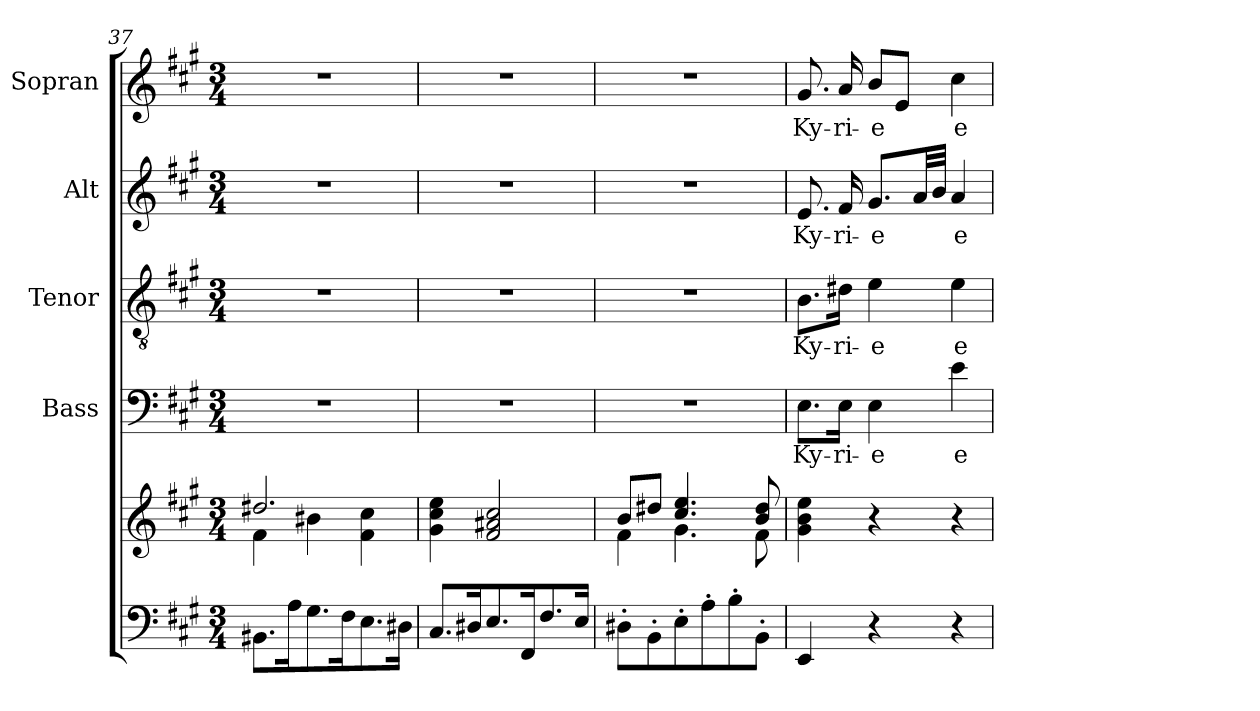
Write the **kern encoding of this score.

**kern	**kern	**kern	**text	**kern	**text	**kern	**text	**kern	**text
*part5	*part5	*part4	*part4	*part3	*part3	*part2	*part2	*part1	*part1
*staff6	*staff5	*staff4	*staff4	*staff3	*staff3	*staff2	*staff2	*staff1	*staff1
*	*	*I"Bass	*	*I"Tenor	*	*I"Alt	*	*I"Sopran	*
*	*	*I'B.	*	*I'T.	*	*I'A.	*	*I'S.	*
*clefF4	*clefG2	*clefF4	*	*clefGv2	*	*clefG2	*	*clefG2	*
*k[f#c#g#]	*k[f#c#g#]	*k[f#c#g#]	*	*k[f#c#g#]	*	*k[f#c#g#]	*	*k[f#c#g#]	*
*A:	*A:	*A:	*	*A:	*	*A:	*	*A:	*
*M3/4	*M3/4	*M3/4	*	*M3/4	*	*M3/4	*	*M3/4	*
=37	=37	=37	=37	=37	=37	=37	=37	=37	=37
*	*^	*	*	*	*	*	*	*	*
8.BB#X\L	2.dd#X/	4f#\	2.r	.	2.r	.	2.r	.	2.r	.
16A\k	.	.	.	.	.	.	.	.	.	.
8.G#\	.	4b#X\	.	.	.	.	.	.	.	.
16F#\k	.	.	.	.	.	.	.	.	.	.
8.E\	.	4f#\ 4cc#\	.	.	.	.	.	.	.	.
16D#X\Jk	.	.	.	.	.	.	.	.	.	.
*	*v	*v	*	*	*	*	*	*	*	*
=38	=38	=38	=38	=38	=38	=38	=38	=38	=38
8.C#/L	4g#\ 4cc#\ 4ee\	2.r	.	2.r	.	2.r	.	2.r	.
16D#X/k	.	.	.	.	.	.	.	.	.
8.E/	2f#/ 2a#X/ 2cc#/	.	.	.	.	.	.	.	.
16FF#/k	.	.	.	.	.	.	.	.	.
8.F#/	.	.	.	.	.	.	.	.	.
16E/Jk	.	.	.	.	.	.	.	.	.
=39	=39	=39	=39	=39	=39	=39	=39	=39	=39
*	*^	*	*	*	*	*	*	*	*
8D#X'>\L	8b/L	4f#\	2.r	.	2.r	.	2.r	.	2.r	.
8BB'>\	8dd#X/J	.	.	.	.	.	.	.	.	.
8E'>\	4.cc#/ 4.ee/	4.g#\	.	.	.	.	.	.	.	.
8A'>\	.	.	.	.	.	.	.	.	.	.
8B'>\	.	.	.	.	.	.	.	.	.	.
8BB'>\J	8b/ 8dd#/	8f#\	.	.	.	.	.	.	.	.
=40	=40	=40	=40	=40	=40	=40	=40	=40	=40	=40
!	!	!	!	!LO:LY:b	!	!LO:LY:b	!	!LO:LY:b	!	!LO:LY:b
*	*v	*v	*	*	*	*	*	*	*	*
4EE/	4g#\ 4b\ 4ee\	8.E\L	Ky-	8.B\L	Ky-	8.e/	Ky-	8.g#/	Ky-
!	!	!	!LO:LY:b	!	!LO:LY:b	!	!LO:LY:b	!	!LO:LY:b
.	.	16E\Jk	-ri-	16d#X\Jk	-ri-	16f#/	-ri-	16a/	-ri-
!	!	!	!LO:LY:b	!	!LO:LY:b	!	!LO:LY:b	!	!LO:LY:b
4r	4r	4E\	-e	4e\	-e	8.g#/L	-e	8b/L	-e
.	.	.	.	.	.	.	.	8e/J	.
.	.	.	.	.	.	32a/LL	.	.	.
.	.	.	.	.	.	32b/JJJ	.	.	.
!	!	!	!LO:LY:b	!	!LO:LY:b	!	!LO:LY:b	!	!LO:LY:b
4r	4r	4e\	e-	4e\	e-	4a/	e-	4cc#\	e-
=	=	=	=	=	=	=	=	=	=
*-	*-	*-	*-	*-	*-	*-	*-	*-	*-
